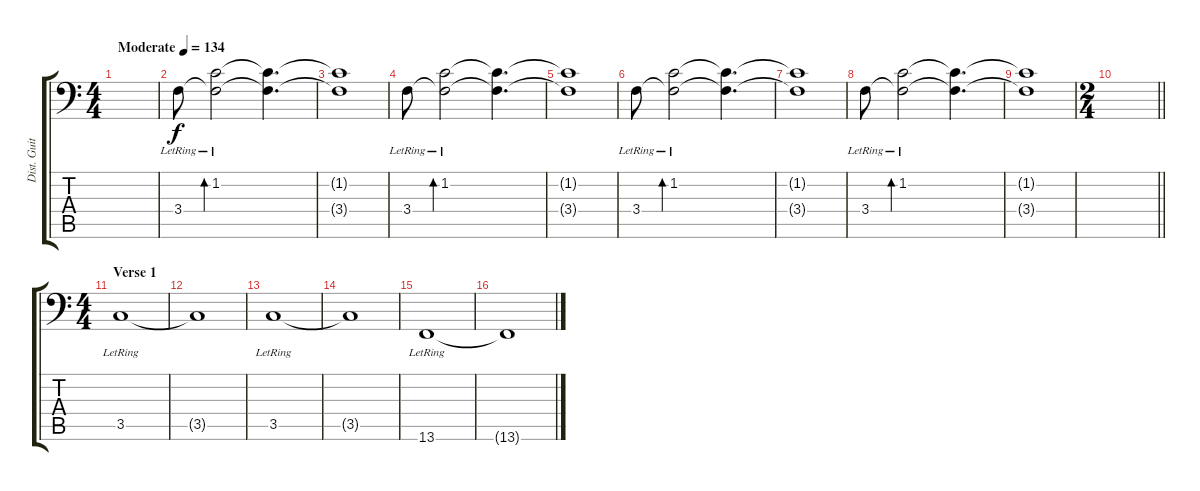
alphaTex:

\track ("Dist. Guit" "Dist. Guit") {instrument acousticgrandpiano}
\staff {score tabs}
\tuning (E4 B3 G3 D3 A2 E1) {hide}
\ts (4 4)
\tempo (134 "Moderate")
\clef f4
\ks c
|
3.4{lr}.8 (1.2{lr} 3.4{t}).2{bd 480} (1.2{t} 3.4{t}).4{d} |
(1.2{t} 3.4{t}).1 |
3.4{lr}.8 (1.2{lr} 3.4{t}).2{bd 480} (1.2{t} 3.4{t}).4{d} |
(1.2{t} 3.4{t}).1 |
3.4{lr}.8 (1.2{lr} 3.4{t}).2{bd 480} (1.2{t} 3.4{t}).4{d} |
(1.2{t} 3.4{t}).1 |
3.4{lr}.8 (1.2{lr} 3.4{t}).2{bd 480} (1.2{t} 3.4{t}).4{d} |
(1.2{t} 3.4{t}).1 |
\ts (2 4)
\barLineRight lightlight
|
\ts (4 4)
\section ("" "Verse 1")
3.5{lr}.1 |
3.5{t}.1 |
3.5{lr}.1 |
3.5{t}.1 |
13.6{lr}.1 |
13.6{t}.1
